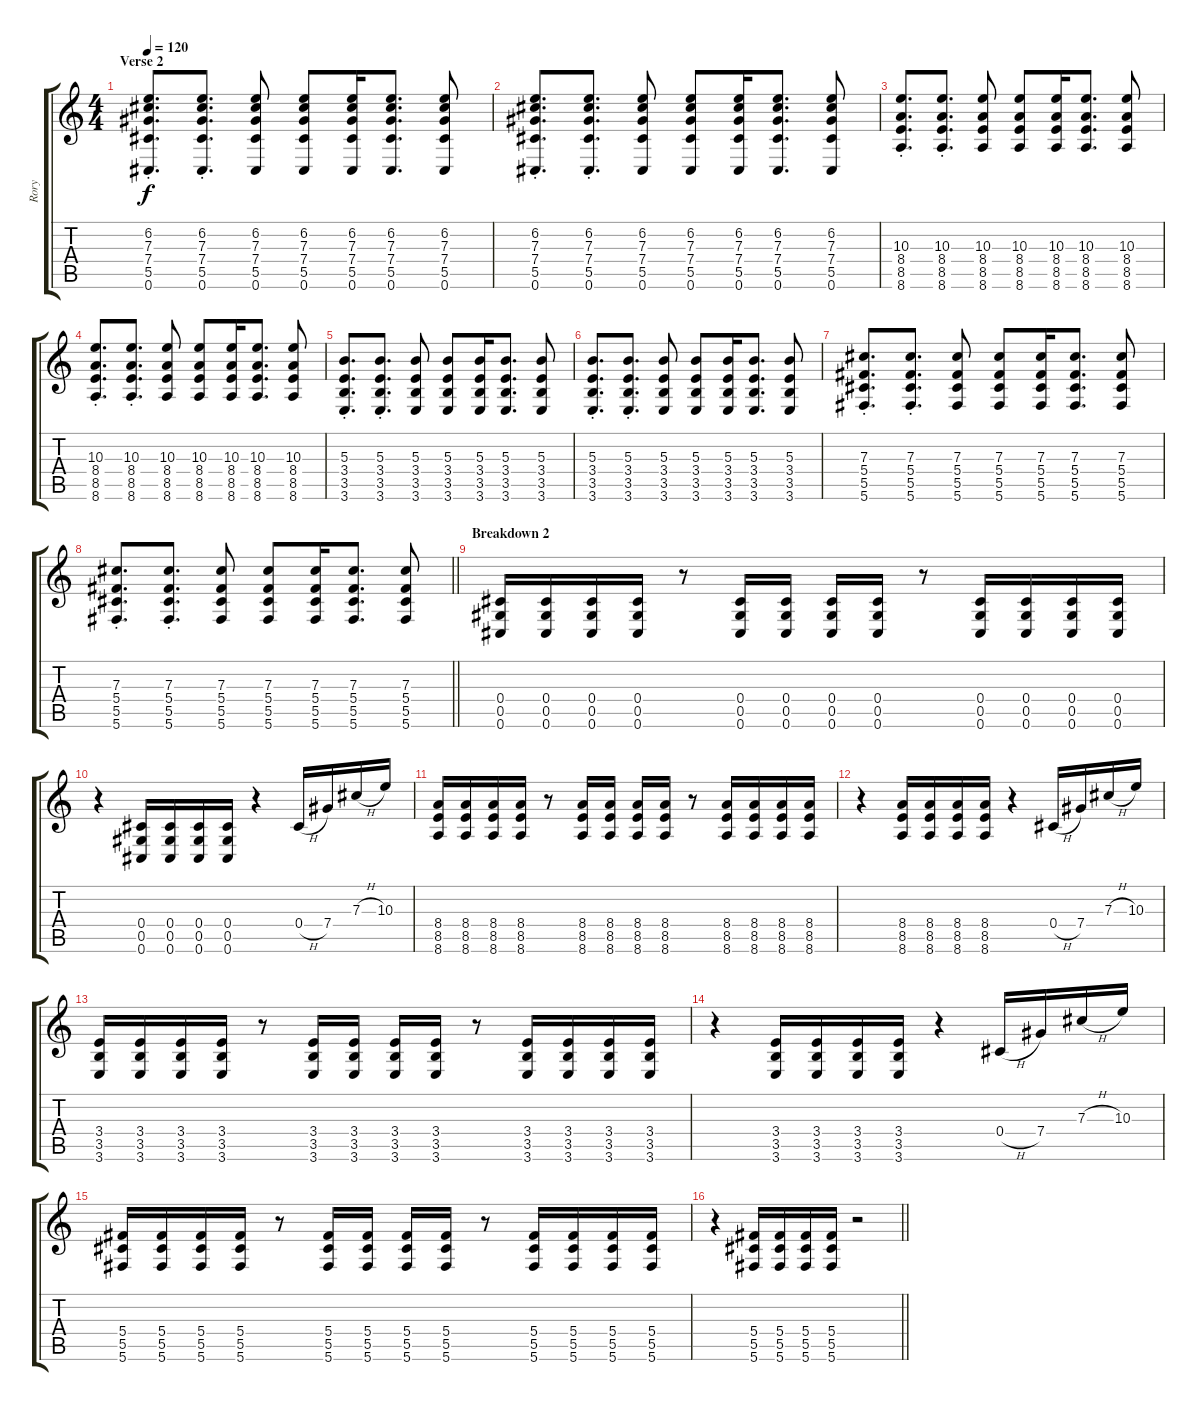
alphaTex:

\track ("Rory" "Rory") {instrument overdrivenguitar}
\staff {score tabs}
\tuning (Eb4 Bb3 Gb3 Db3 Ab2 Db2) {hide}
\ts (4 4)
\section ("" "Verse 2")
\tempo 120
\clef g2
\ks c
(6.2{st} 7.3{st} 7.4{st} 5.5{st} 0.6{st}).8{d dy f} (6.2{st} 7.3{st} 7.4{st} 5.5{st} 0.6{st}).8{d} (6.2 7.3 7.4 5.5 0.6).8 (6.2 7.3 7.4 5.5 0.6).8 (6.2 7.3 7.4 5.5 0.6).16 (6.2 7.3 7.4 5.5 0.6).8{d} (6.2 7.3 7.4 5.5 0.6).8 |
(6.2{st} 7.3{st} 7.4{st} 5.5{st} 0.6{st}).8{d} (6.2{st} 7.3{st} 7.4{st} 5.5{st} 0.6{st}).8{d} (6.2 7.3 7.4 5.5 0.6).8 (6.2 7.3 7.4 5.5 0.6).8 (6.2 7.3 7.4 5.5 0.6).16 (6.2 7.3 7.4 5.5 0.6).8{d} (6.2 7.3 7.4 5.5 0.6).8 |
(10.3{st} 8.4{st} 8.5{st} 8.6{st}).8{d} (10.3{st} 8.4{st} 8.5{st} 8.6{st}).8{d} (10.3 8.4 8.5 8.6).8 (10.3 8.4 8.5 8.6).8 (10.3 8.4 8.5 8.6).16 (10.3 8.4 8.5 8.6).8{d} (10.3 8.4 8.5 8.6).8 |
(10.3{st} 8.4{st} 8.5{st} 8.6{st}).8{d} (10.3{st} 8.4{st} 8.5{st} 8.6{st}).8{d} (10.3 8.4 8.5 8.6).8 (10.3 8.4 8.5 8.6).8 (10.3 8.4 8.5 8.6).16 (10.3 8.4 8.5 8.6).8{d} (10.3 8.4 8.5 8.6).8 |
(5.3{st} 3.4{st} 3.5{st} 3.6{st}).8{d} (5.3{st} 3.4{st} 3.5{st} 3.6{st}).8{d} (5.3 3.4 3.5 3.6).8 (5.3 3.4 3.5 3.6).8 (5.3 3.4 3.5 3.6).16 (5.3 3.4 3.5 3.6).8{d} (5.3 3.4 3.5 3.6).8 |
(5.3{st} 3.4{st} 3.5{st} 3.6{st}).8{d} (5.3{st} 3.4{st} 3.5{st} 3.6{st}).8{d} (5.3 3.4 3.5 3.6).8 (5.3 3.4 3.5 3.6).8 (5.3 3.4 3.5 3.6).16 (5.3 3.4 3.5 3.6).8{d} (5.3 3.4 3.5 3.6).8 |
(7.3{st} 5.4{st} 5.5{st} 5.6{st}).8{d} (7.3{st} 5.4{st} 5.5{st} 5.6{st}).8{d} (7.3 5.4 5.5 5.6).8 (7.3 5.4 5.5 5.6).8 (7.3 5.4 5.5 5.6).16 (7.3 5.4 5.5 5.6).8{d} (7.3 5.4 5.5 5.6).8 |
\barLineRight lightlight
(7.3{st} 5.4{st} 5.5{st} 5.6{st}).8{d} (7.3{st} 5.4{st} 5.5{st} 5.6{st}).8{d} (7.3 5.4 5.5 5.6).8 (7.3 5.4 5.5 5.6).8 (7.3 5.4 5.5 5.6).16 (7.3 5.4 5.5 5.6).8{d} (7.3 5.4 5.5 5.6).8 |
\section ("" "Breakdown 2")
(0.4 0.5 0.6).16 (0.4 0.5 0.6).16 (0.4 0.5 0.6).16 (0.4 0.5 0.6).16 r.8 (0.4 0.5 0.6).16 (0.4 0.5 0.6).16 (0.4 0.5 0.6).16 (0.4 0.5 0.6).16 r.8 (0.4 0.5 0.6).16 (0.4 0.5 0.6).16 (0.4 0.5 0.6).16 (0.4 0.5 0.6).16 |
r.4 (0.4 0.5 0.6).16 (0.4 0.5 0.6).16 (0.4 0.5 0.6).16 (0.4 0.5 0.6).16 r.4 0.4{h}.16 7.4.16 7.3{h}.16 10.3.16 |
(8.4 8.5 8.6).16 (8.4 8.5 8.6).16 (8.4 8.5 8.6).16 (8.4 8.5 8.6).16 r.8 (8.4 8.5 8.6).16 (8.4 8.5 8.6).16 (8.4 8.5 8.6).16 (8.4 8.5 8.6).16 r.8 (8.4 8.5 8.6).16 (8.4 8.5 8.6).16 (8.4 8.5 8.6).16 (8.4 8.5 8.6).16 |
r.4 (8.4 8.5 8.6).16 (8.4 8.5 8.6).16 (8.4 8.5 8.6).16 (8.4 8.5 8.6).16 r.4 0.4{h}.16 7.4.16 7.3{h}.16 10.3.16 |
(3.4 3.5 3.6).16 (3.4 3.5 3.6).16 (3.4 3.5 3.6).16 (3.4 3.5 3.6).16 r.8 (3.4 3.5 3.6).16 (3.4 3.5 3.6).16 (3.4 3.5 3.6).16 (3.4 3.5 3.6).16 r.8 (3.4 3.5 3.6).16 (3.4 3.5 3.6).16 (3.4 3.5 3.6).16 (3.4 3.5 3.6).16 |
r.4 (3.4 3.5 3.6).16 (3.4 3.5 3.6).16 (3.4 3.5 3.6).16 (3.4 3.5 3.6).16 r.4 0.4{h}.16 7.4.16 7.3{h}.16 10.3.16 |
(5.4 5.5 5.6).16 (5.4 5.5 5.6).16 (5.4 5.5 5.6).16 (5.4 5.5 5.6).16 r.8 (5.4 5.5 5.6).16 (5.4 5.5 5.6).16 (5.4 5.5 5.6).16 (5.4 5.5 5.6).16 r.8 (5.4 5.5 5.6).16 (5.4 5.5 5.6).16 (5.4 5.5 5.6).16 (5.4 5.5 5.6).16 |
\barLineRight lightlight
r.4 (5.4 5.5 5.6).16 (5.4 5.5 5.6).16 (5.4 5.5 5.6).16 (5.4 5.5 5.6).16 r.2
